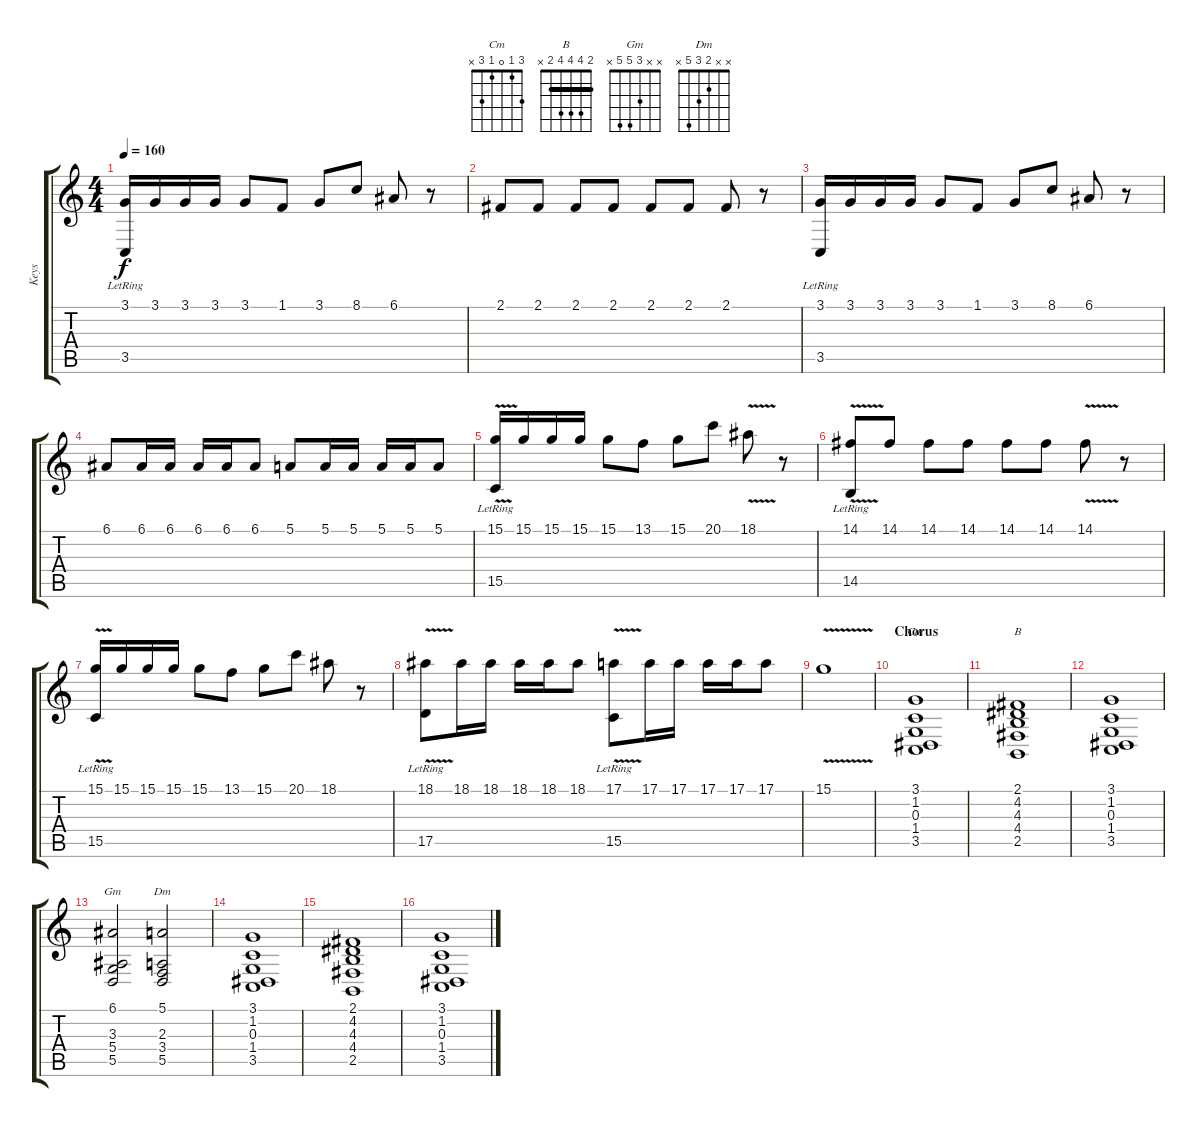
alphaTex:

\track ("Keys" "Keys") {instrument lead1square}
\staff {score tabs}
\tuning (E4 B3 G3 D3 A2 E2) {hide}
\chord ("Cm" 3 1 0 1 3 x)
\chord ("B" 2 4 4 4 2 x) {barre 2}
\chord ("Gm" x x 3 5 5 x)
\chord ("Dm" x x 2 3 5 x)
\ts (4 4)
\tempo 160
\clef g2
\ks c
(3.1 3.5{lr}).16{dy f} 3.1.16 3.1.16 3.1.16 3.1.8 1.1.8 3.1.8 8.1.8 6.1.8 r.8 |
2.1.8 2.1.8 2.1.8 2.1.8 2.1.8 2.1.8 2.1.8 r.8 |
(3.1 3.5{lr}).16 3.1.16 3.1.16 3.1.16 3.1.8 1.1.8 3.1.8 8.1.8 6.1.8 r.8 |
6.1.8 6.1.16 6.1.16 6.1.16 6.1.16 6.1.8 5.1.8 5.1.16 5.1.16 5.1.16 5.1.16 5.1.8 |
(15.1 15.5{v lr}).16 15.1.16 15.1.16 15.1.16 15.1.8 13.1.8 15.1.8 20.1.8 18.1{v}.8 r.8 |
(14.1 14.5{v lr}).8 14.1.8 14.1.8 14.1.8 14.1.8 14.1.8 14.1{v}.8 r.8 |
(15.1 15.5{v lr}).16 15.1.16 15.1.16 15.1.16 15.1.8 13.1.8 15.1.8 20.1.8 18.1.8 r.8 |
(18.1 17.5{v lr}).8 18.1.16 18.1.16 18.1.16 18.1.16 18.1.8 (17.1 15.5{v lr}).8 17.1.16 17.1.16 17.1.16 17.1.16 17.1.8 |
15.1{v}.1 |
\section ("" "Chorus")
(3.1 1.2 0.3 1.4 3.5).1{ch "Cm" volume 10 instrument choiraahs} |
(2.1 4.2 4.3 4.4 2.5).1{ch "B"} |
(3.1 1.2 0.3 1.4 3.5).1 |
(6.1 3.3 5.4 5.5).2{ch "Gm"} (5.1 2.3 3.4 5.5).2{ch "Dm"} |
(3.1 1.2 0.3 1.4 3.5).1 |
(2.1 4.2 4.3 4.4 2.5).1 |
(3.1 1.2 0.3 1.4 3.5).1
